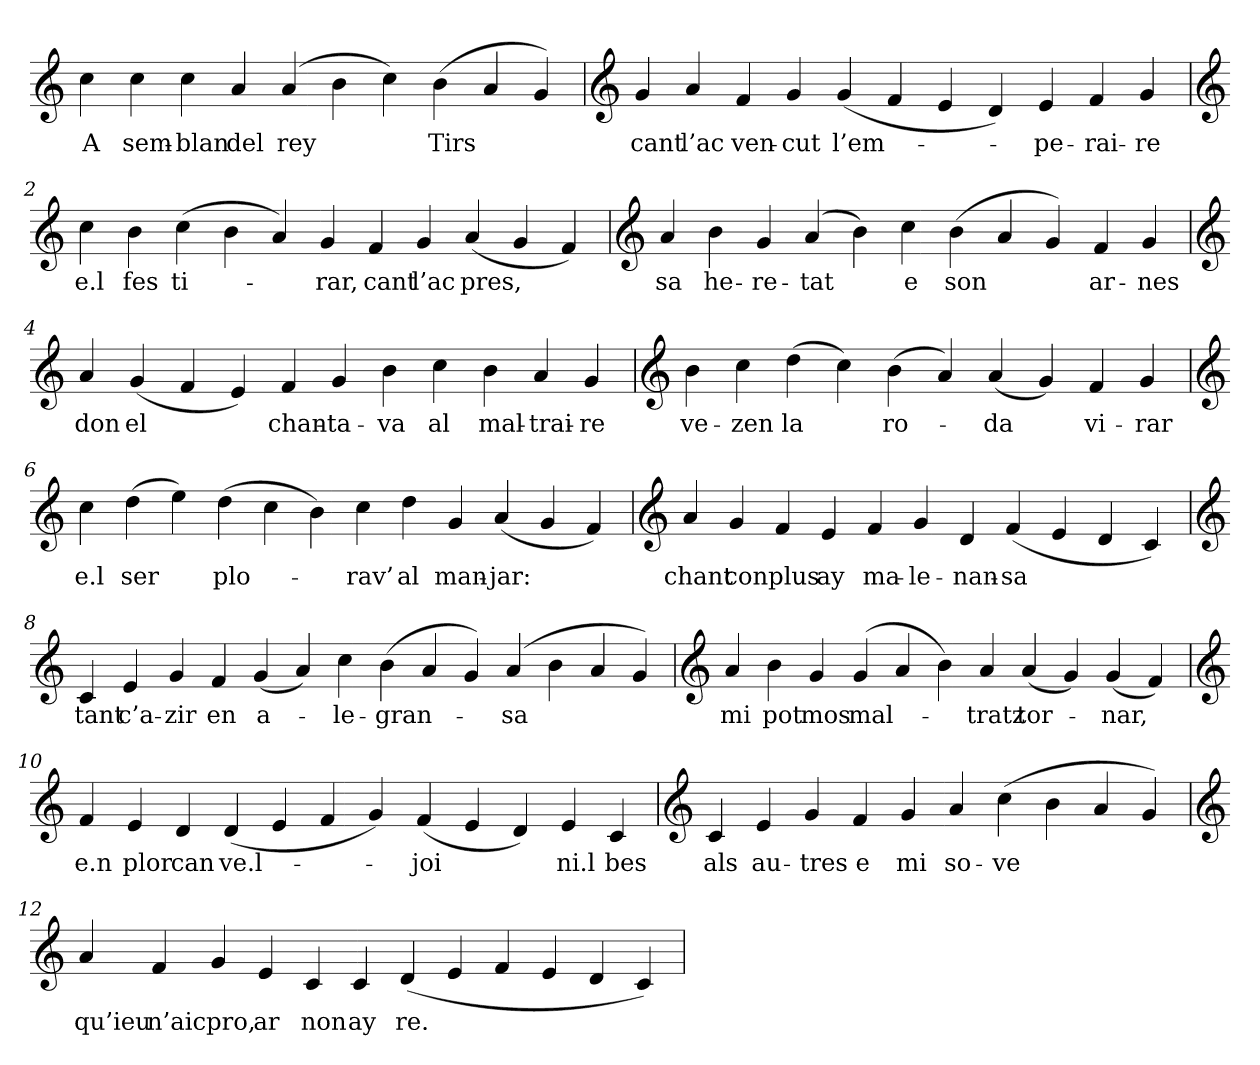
**kern	**text
*part1	*part1
*staff1	*staff1
*clefG2	*
=	=
4cc	A
4cc	sem-
4cc	-blan
4a	del
(4a	rey
4b	.
4cc)	.
(4b	Tirs
4a	.
4g)	.
=1	=1
*clefG2	*
4g	cant
4a	l’ac
4f	ven-
4g	-cut
(4g	l’em-
4f	.
4e	.
4d)	.
4e	-pe-
4f	-rai-
4g	-re
=2	=2
*clefG2	*
4cc	e.l
4b	fes
(4cc	ti-
4b	.
4a)	.
4g	-rar,
4f	cant
4g	l’ac
(4a	pres,
4g	.
4f)	.
=3	=3
*clefG2	*
4a	sa
4b	he-
4g	-re-
(4a	-tat
4b)	.
4cc	e
(4b	son
4a	.
4g)	.
4f	ar-
4g	-nes
=4	=4
*clefG2	*
4a	don
(4g	el
4f	.
4e)	.
4f	chan-
4g	-ta-
4b	-va
4cc	al
4b	mal-
4a	-trai-
4g	-re
=5	=5
*clefG2	*
4b	ve-
4cc	-zen
(4dd	la
4cc)	.
(4b	ro-
4a)	.
(4a	-da
4g)	.
4f	vi-
4g	-rar
=6	=6
*clefG2	*
4cc	e.l
(4dd	ser
4ee)	.
(4dd	plo-
4cc	.
4b)	.
4cc	-rav’
4dd	al
4g	man-
(4a	-jar:
4g	.
4f)	.
=7	=7
*clefG2	*
4a	chant
4g	con
4f	plus
4e	ay
4f	ma-
4g	-le-
4d	-nan-
(4f	-sa
4e	.
4d	.
4c)	.
=8	=8
*clefG2	*
4c	tant
4e	c’a-
4g	-zir
4f	en
(4g	a-
4a)	.
4cc	-le-
(4b	-gran-
4a	.
4g)	.
(4a	-sa
4b	.
4a	.
4g)	.
=9	=9
*clefG2	*
4a	mi
4b	pot
4g	mos
(4g	mal-
4a	.
4b)	.
4a	-tratz
(4a	tor-
4g)	.
(4g	-nar,
4f)	.
=10	=10
*clefG2	*
4f	e.n
4e	plor
4d	can
(4d	ve.l-
4e	.
4f	.
4g)	.
(4f	-joi
4e	.
4d)	.
4e	ni.l
4c	bes
=11	=11
*clefG2	*
4c	als
4e	au-
4g	-tres
4f	e
4g	mi
4a	so-
(4cc	-ve
4b	.
4a	.
4g)	.
=12	=12
*clefG2	*
4a	qu’ieu
4f	n’aic
4g	pro,
4e	ar
4c	non
4c	ay
(4d	re.
4e	.
4f	.
4e	.
4d	.
4c)	.
=	=
*-	*-
